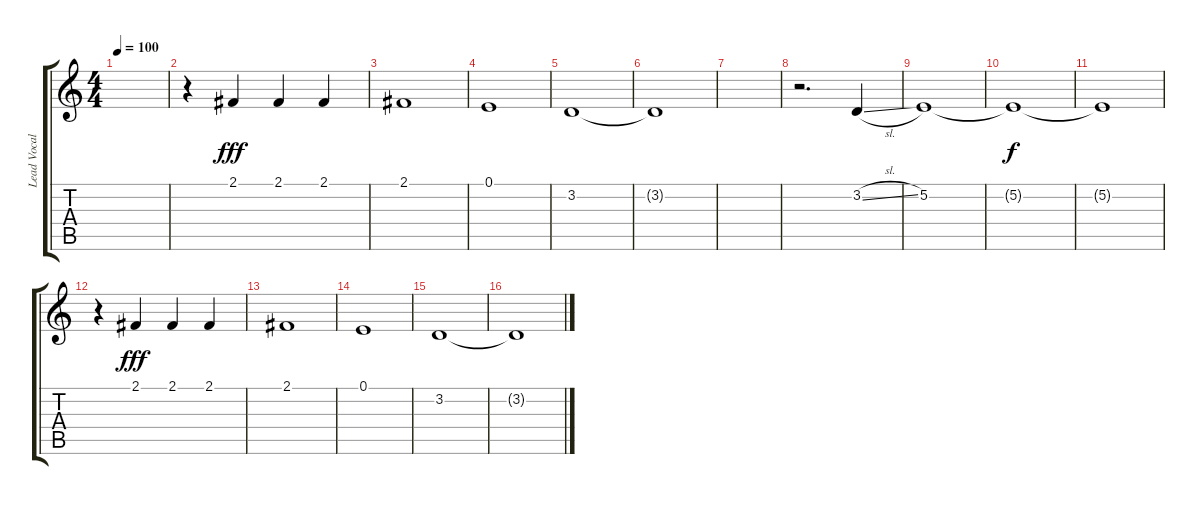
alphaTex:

\track ("Lead Vocal" "Lead Vocal") {instrument pad4choir}
\staff {score tabs}
\tuning (E4 B3 G3 D3 A2 E2) {hide}
\ts (4 4)
\tempo 100
\clef g2
\ks c
|
r.4 2.1.4{dy fff} 2.1.4 2.1.4 |
2.1.1 |
0.1.1 |
3.2.1 |
3.2{t}.1 |
|
r.2{d} 3.2{sl}.4 |
5.2.1 |
5.2{t}.1{dy f} |
5.2{t}.1 |
r.4 2.1.4{dy fff} 2.1.4 2.1.4 |
2.1.1 |
0.1.1 |
3.2.1 |
3.2{t}.1
